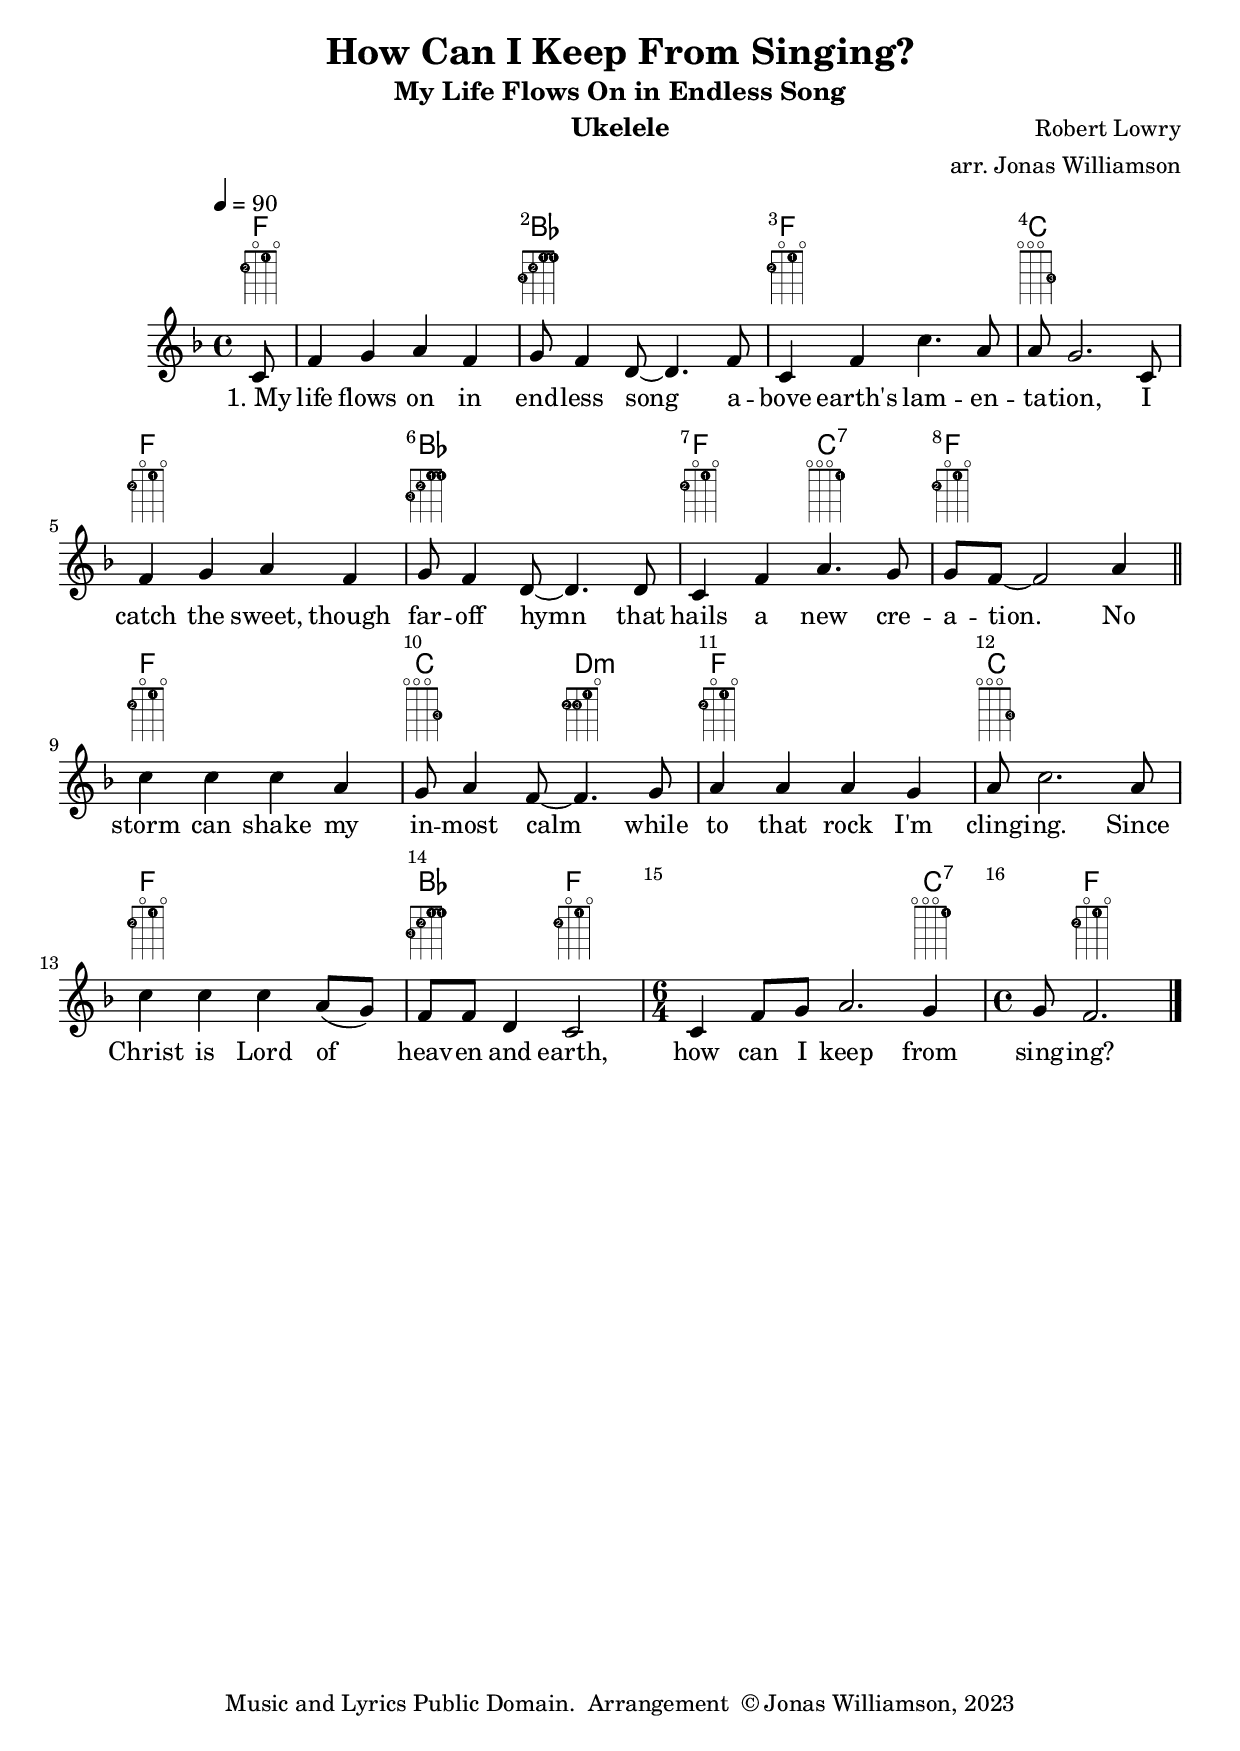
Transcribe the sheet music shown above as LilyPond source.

\version "2.7.39"
\include "predefined-ukulele-fretboards.ly"
\header {
       title = "How Can I Keep From Singing?"
       subtitle = "My Life Flows On in Endless Song"    
       composer = "Robert Lowry"
       instrument = "Ukelele"
       arranger = "arr. Jonas Williamson"
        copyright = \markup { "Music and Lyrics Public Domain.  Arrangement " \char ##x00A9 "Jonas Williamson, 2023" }
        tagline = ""
}


     global = {
        \time 4/4
	\tempo 4=90
	
}
     

	
    myChords = \chordmode { \set chordChanges = ##t
    \partial 8
    f8
    f1
    bes1
    f1
    c1
    f1
    bes1
    f2
    c2:7
    
    f1
    f1
    c2
    d2:min
    f1    
    c1
    
    f1
    bes2
    f2 
    f2 f2.
    c4:7 
    c8:7
    f2. 
    
    
      
    }
    fretBoards = {  \set Staff.stringTunings = #ukulele-tuning
        \override FretBoard.fret-diagram-details.finger-code = #'in-dot
        \myChords}

     vocals =  \relative c' {
        \key f\major 
 
    \partial 8 c8
    f4 g4 a4 f4
    g8 f4 d8 ~ d4. f8
    c4 f4 c'4. a8
    a8 g2. c,8
    \break

    f4 g4 a4 f4
    g8 f4 d8 ~ d4. d8
    c4 f4 a4. g8 
    g8 f8 ~ f2 a4 \bar "||"
    \break

    c4 c4 c4 a4
    g8 a4 f8 ~ f4. g8
    a4 a4 a4 g4 
    a8 c2. a8
    \break 
    
    c4 c4 c4 a8 ( g8) 
    f8 f8 d4 c2
    \time 6/4 c4 f8 g8 a2. g4 
    \time 4/4 g8 f2. 
     
    

    
    
    
     

        \bar "|."
     }
  
	\addlyrics { "1. My" life flows on in end -- less song a -- bove earth's lam -- en -- ta -- tion, I catch the sweet, though far -- off hymn that hails a new cre -- a -- tion.  No storm can shake my in -- most calm while to that rock I'm cling -- ing. Since Christ is Lord of heav -- en and earth, how can I keep from sing -- ing?  }


     \score {
         
        \new StaffGroup <<
           \new ChordNames \myChords
           \new FretBoards \fretBoards
           \new Staff << \global \vocals >>


     >>
     \layout {\context {
      \Score
      barNumberVisibility = #first-bar-number-invisible-save-broken-bars
    \override BarNumber.break-visibility = ##(#f #t #t)
      \override SpacingSpanner.base-shortest-duration = #(ly:make-moment 1/16)
      \override VerticalAxisGroup
              .default-staff-staff-spacing
              .basic-distance = #200
}
    \context {
    \Staff
    \override VerticalAxisGroup
              .default-staff-staff-spacing
              .basic-distance = 200
  }
  }


        \midi { \tempo 2=90}
     }  
